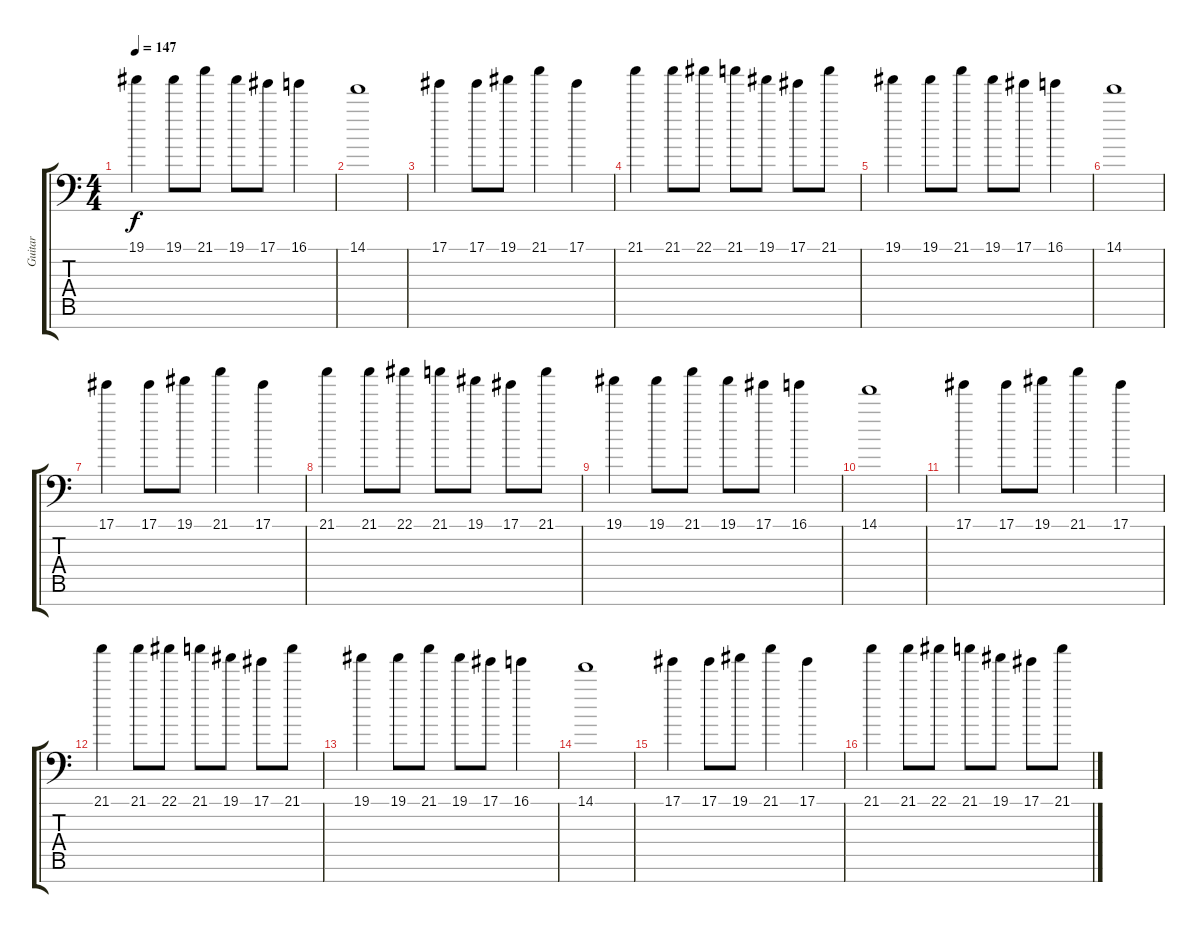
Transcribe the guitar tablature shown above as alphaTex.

\track ("Guitar " "Guitar ") {instrument overdrivenguitar}
\staff {score tabs}
\tuning (Eb4 Bb3 Gb3 Db3 Ab2 Eb2 Bb1) {hide}
\ts (4 4)
\tempo 147
\clef f4
\ks c
19.1.4{dy f} 19.1.8 21.1.8 19.1.8 17.1.8 16.1.4 |
14.1.1 |
17.1.4 17.1.8 19.1.8 21.1.4 17.1.4 |
21.1.4 21.1.8 22.1.8 21.1.8 19.1.8 17.1.8 21.1.8 |
19.1.4 19.1.8 21.1.8 19.1.8 17.1.8 16.1.4 |
14.1.1 |
17.1.4 17.1.8 19.1.8 21.1.4 17.1.4 |
21.1.4 21.1.8 22.1.8 21.1.8 19.1.8 17.1.8 21.1.8 |
19.1.4 19.1.8 21.1.8 19.1.8 17.1.8 16.1.4 |
14.1.1 |
17.1.4 17.1.8 19.1.8 21.1.4 17.1.4 |
21.1.4 21.1.8 22.1.8 21.1.8 19.1.8 17.1.8 21.1.8 |
19.1.4 19.1.8 21.1.8 19.1.8 17.1.8 16.1.4 |
14.1.1 |
17.1.4 17.1.8 19.1.8 21.1.4 17.1.4 |
21.1.4 21.1.8 22.1.8 21.1.8 19.1.8 17.1.8 21.1.8
